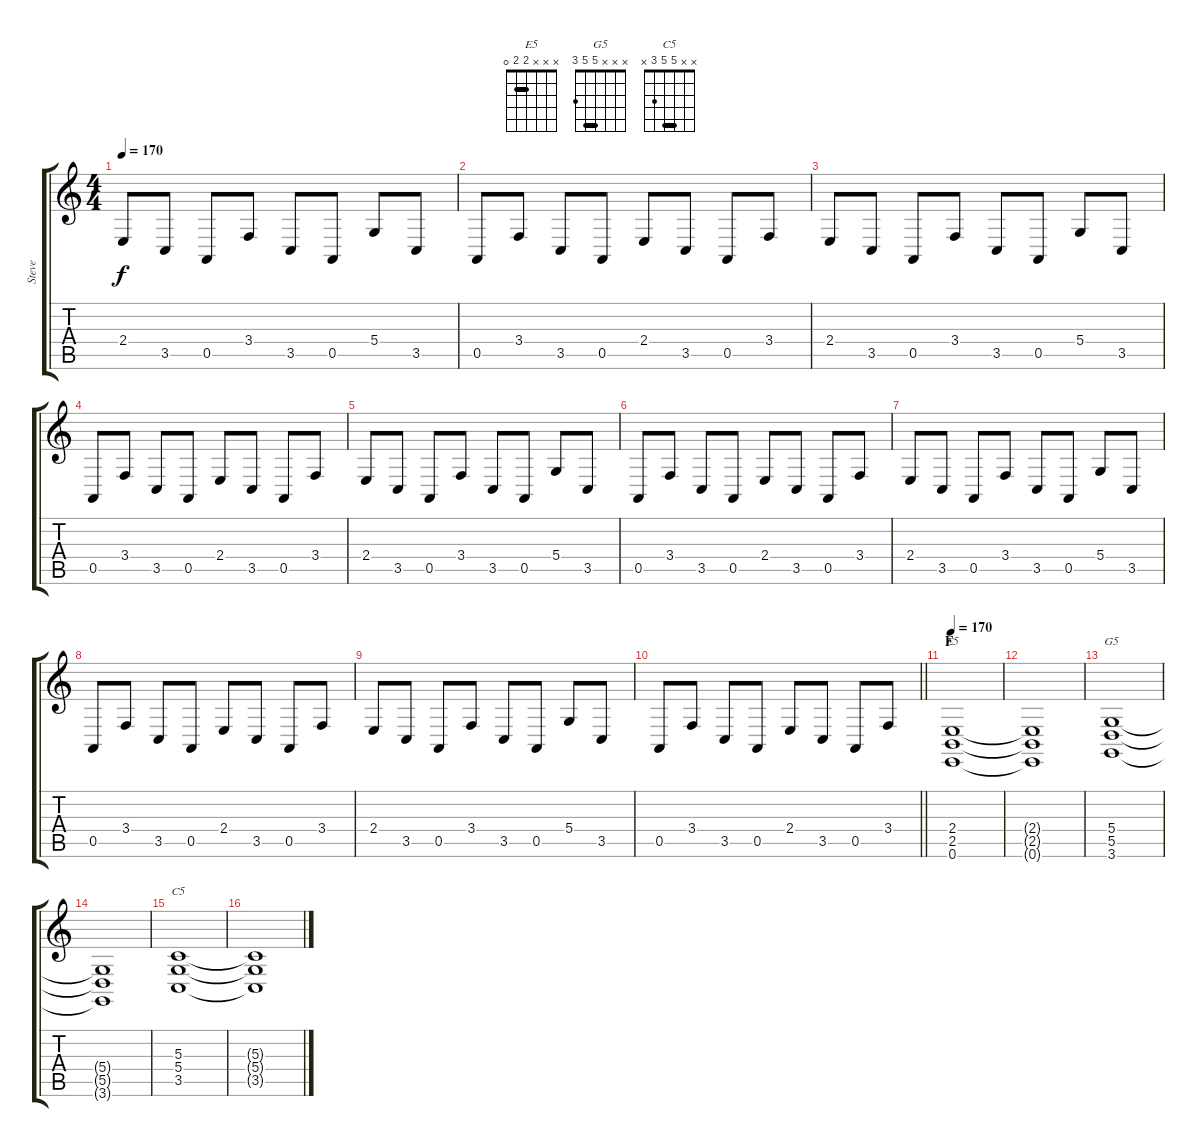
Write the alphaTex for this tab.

\track ("Steve " "Steve ") {instrument pad2warm}
\staff {score tabs}
\tuning (E4 B3 G3 D3 A2 E2) {hide}
\chord ("E5" x x x 2 2 0) {barre 2}
\chord ("G5" x x x 5 5 3) {barre 5}
\chord ("C5" x x 5 5 3 x) {barre 5}
\ts (4 4)
\tempo 170
\clef g2
\ks c
2.4.8{dy f} 3.5.8 0.5.8 3.4.8 3.5.8 0.5.8 5.4.8 3.5.8 |
0.5.8 3.4.8 3.5.8 0.5.8 2.4.8 3.5.8 0.5.8 3.4.8 |
2.4.8{instrument electricguitarmuted} 3.5.8 0.5.8 3.4.8 3.5.8 0.5.8 5.4.8 3.5.8 |
0.5.8 3.4.8 3.5.8 0.5.8 2.4.8 3.5.8 0.5.8 3.4.8 |
2.4.8 3.5.8 0.5.8 3.4.8 3.5.8 0.5.8 5.4.8 3.5.8 |
0.5.8 3.4.8 3.5.8 0.5.8 2.4.8 3.5.8 0.5.8 3.4.8 |
2.4.8 3.5.8 0.5.8 3.4.8 3.5.8 0.5.8 5.4.8 3.5.8 |
0.5.8 3.4.8 3.5.8 0.5.8 2.4.8 3.5.8 0.5.8 3.4.8 |
2.4.8 3.5.8 0.5.8 3.4.8 3.5.8 0.5.8 5.4.8 3.5.8 |
\barLineRight lightlight
0.5.8 3.4.8 3.5.8 0.5.8 2.4.8 3.5.8 0.5.8 3.4.8 |
\section ("" "F")
\tempo 180
\tempo 170
(2.4 2.5 0.6).1{ch "E5" instrument pad2warm} |
(2.4{t} 2.5{t} 0.6{t}).1 |
(5.4 5.5 3.6).1{ch "G5"} |
(5.4{t} 5.5{t} 3.6{t}).1 |
(5.3 5.4 3.5).1{ch "C5"} |
(5.3{t} 5.4{t} 3.5{t}).1
